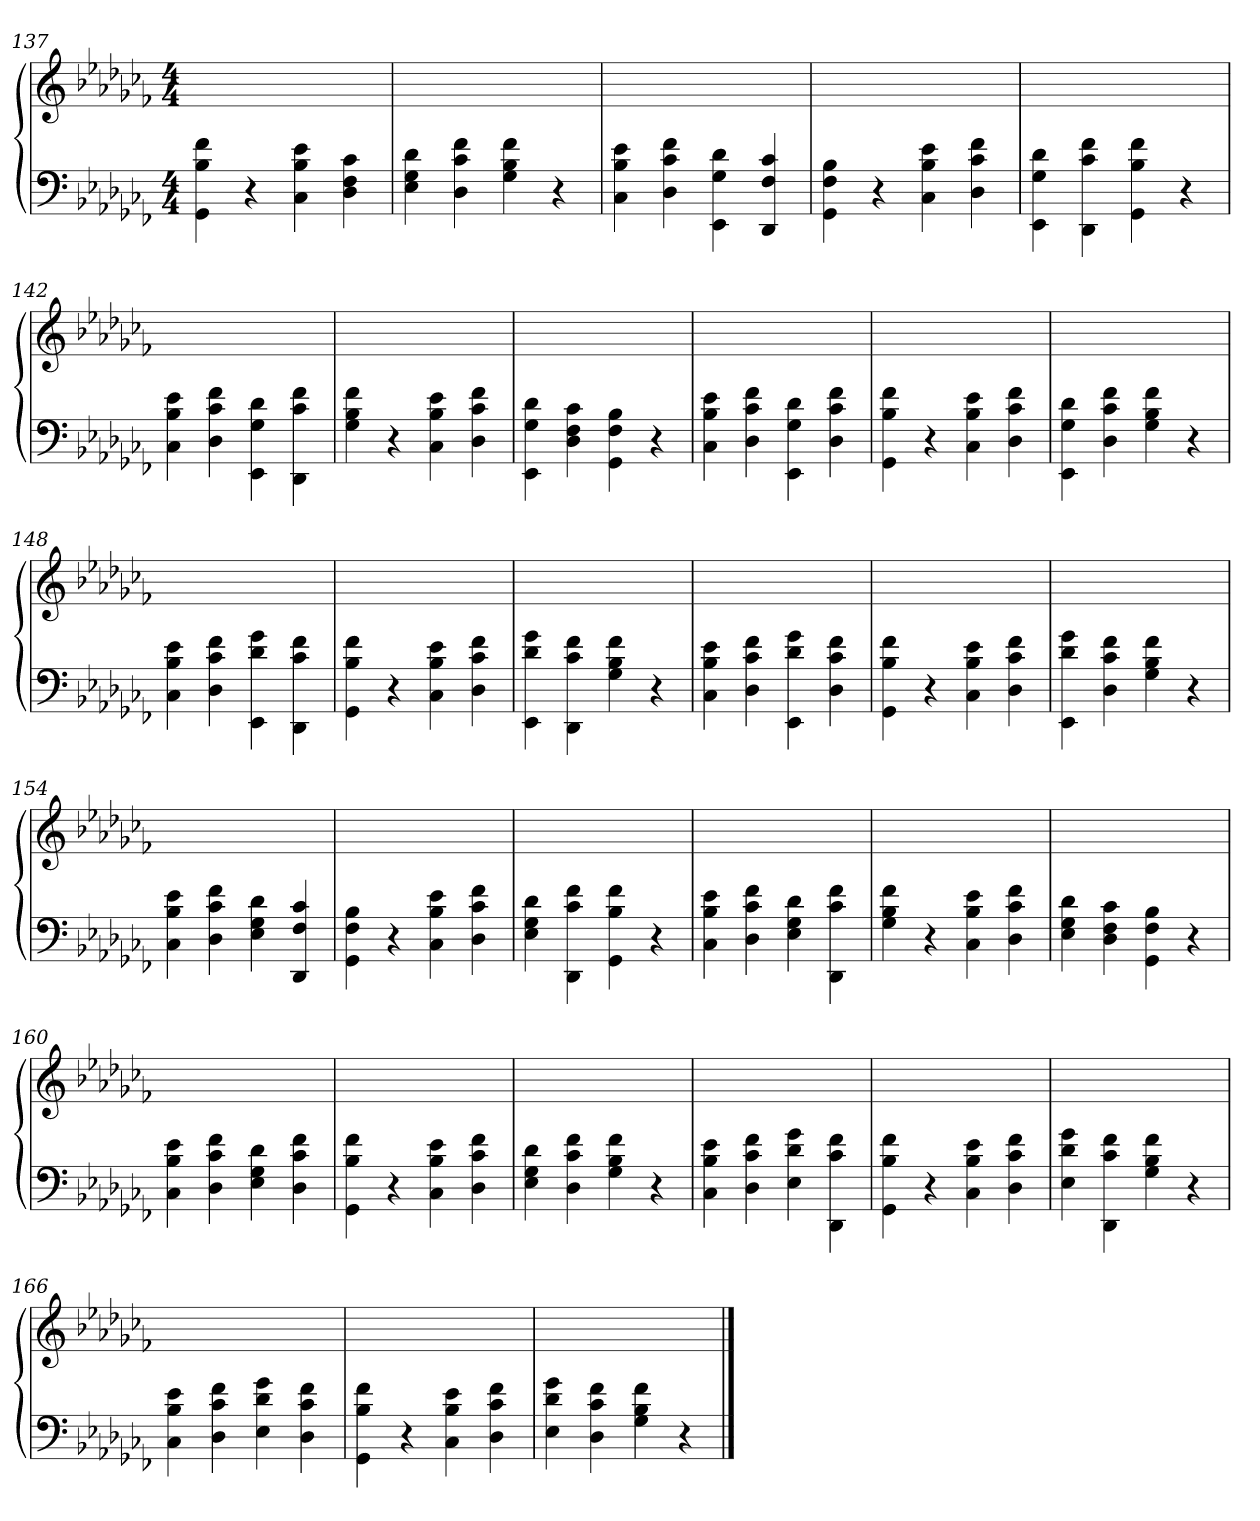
**kern	**kern
*part2	*part1
*staff2	*staff1
*clefF4	*clefG2
*k[b-e-a-d-g-c-f-]	*k[b-e-a-d-g-c-f-]
*C-:	*C-:
*M4/4	*M4/4
=137	=137
4GG- 4B- 4f-	1ryy
4r	.
4C- 4B- 4e-	.
4D- 4F- 4c-	.
=138	=138
4E- 4G- 4d-	1ryy
4D- 4c- 4f-	.
4G- 4B- 4f-	.
4r	.
=139	=139
4C- 4B- 4e-	1ryy
4D- 4c- 4f-	.
4EE- 4G- 4d-	.
4DD- 4F- 4c-	.
=140	=140
4GG- 4F- 4B-	1ryy
4r	.
4C- 4B- 4e-	.
4D- 4c- 4f-	.
=141	=141
4EE- 4G- 4d-	1ryy
4DD- 4c- 4f-	.
4GG- 4B- 4f-	.
4r	.
=142	=142
4C- 4B- 4e-	1ryy
4D- 4c- 4f-	.
4EE- 4G- 4d-	.
4DD- 4c- 4f-	.
=143	=143
4G- 4B- 4f-	1ryy
4r	.
4C- 4B- 4e-	.
4D- 4c- 4f-	.
=144	=144
4EE- 4G- 4d-	1ryy
4D- 4F- 4c-	.
4GG- 4F- 4B-	.
4r	.
=145	=145
4C- 4B- 4e-	1ryy
4D- 4c- 4f-	.
4EE- 4G- 4d-	.
4D- 4c- 4f-	.
=146	=146
4GG- 4B- 4f-	1ryy
4r	.
4C- 4B- 4e-	.
4D- 4c- 4f-	.
=147	=147
4EE- 4G- 4d-	1ryy
4D- 4c- 4f-	.
4G- 4B- 4f-	.
4r	.
=148	=148
4C- 4B- 4e-	1ryy
4D- 4c- 4f-	.
4EE- 4d- 4g-	.
4DD- 4c- 4f-	.
=149	=149
4GG- 4B- 4f-	1ryy
4r	.
4C- 4B- 4e-	.
4D- 4c- 4f-	.
=150	=150
4EE- 4d- 4g-	1ryy
4DD- 4c- 4f-	.
4G- 4B- 4f-	.
4r	.
=151	=151
4C- 4B- 4e-	1ryy
4D- 4c- 4f-	.
4EE- 4d- 4g-	.
4D- 4c- 4f-	.
=152	=152
4GG- 4B- 4f-	1ryy
4r	.
4C- 4B- 4e-	.
4D- 4c- 4f-	.
=153	=153
4EE- 4d- 4g-	1ryy
4D- 4c- 4f-	.
4G- 4B- 4f-	.
4r	.
=154	=154
4C- 4B- 4e-	1ryy
4D- 4c- 4f-	.
4E- 4G- 4d-	.
4DD- 4F- 4c-	.
=155	=155
4GG- 4F- 4B-	1ryy
4r	.
4C- 4B- 4e-	.
4D- 4c- 4f-	.
=156	=156
4E- 4G- 4d-	1ryy
4DD- 4c- 4f-	.
4GG- 4B- 4f-	.
4r	.
=157	=157
4C- 4B- 4e-	1ryy
4D- 4c- 4f-	.
4E- 4G- 4d-	.
4DD- 4c- 4f-	.
=158	=158
4G- 4B- 4f-	1ryy
4r	.
4C- 4B- 4e-	.
4D- 4c- 4f-	.
=159	=159
4E- 4G- 4d-	1ryy
4D- 4F- 4c-	.
4GG- 4F- 4B-	.
4r	.
=160	=160
4C- 4B- 4e-	1ryy
4D- 4c- 4f-	.
4E- 4G- 4d-	.
4D- 4c- 4f-	.
=161	=161
4GG- 4B- 4f-	1ryy
4r	.
4C- 4B- 4e-	.
4D- 4c- 4f-	.
=162	=162
4E- 4G- 4d-	1ryy
4D- 4c- 4f-	.
4G- 4B- 4f-	.
4r	.
=163	=163
4C- 4B- 4e-	1ryy
4D- 4c- 4f-	.
4E- 4d- 4g-	.
4DD- 4c- 4f-	.
=164	=164
4GG- 4B- 4f-	1ryy
4r	.
4C- 4B- 4e-	.
4D- 4c- 4f-	.
=165	=165
4E- 4d- 4g-	1ryy
4DD- 4c- 4f-	.
4G- 4B- 4f-	.
4r	.
=166	=166
4C- 4B- 4e-	1ryy
4D- 4c- 4f-	.
4E- 4d- 4g-	.
4D- 4c- 4f-	.
=167	=167
4GG- 4B- 4f-	1ryy
4r	.
4C- 4B- 4e-	.
4D- 4c- 4f-	.
=168	=168
4E- 4d- 4g-	1ryy
4D- 4c- 4f-	.
4G- 4B- 4f-	.
4r	.
==	==
*-	*-
